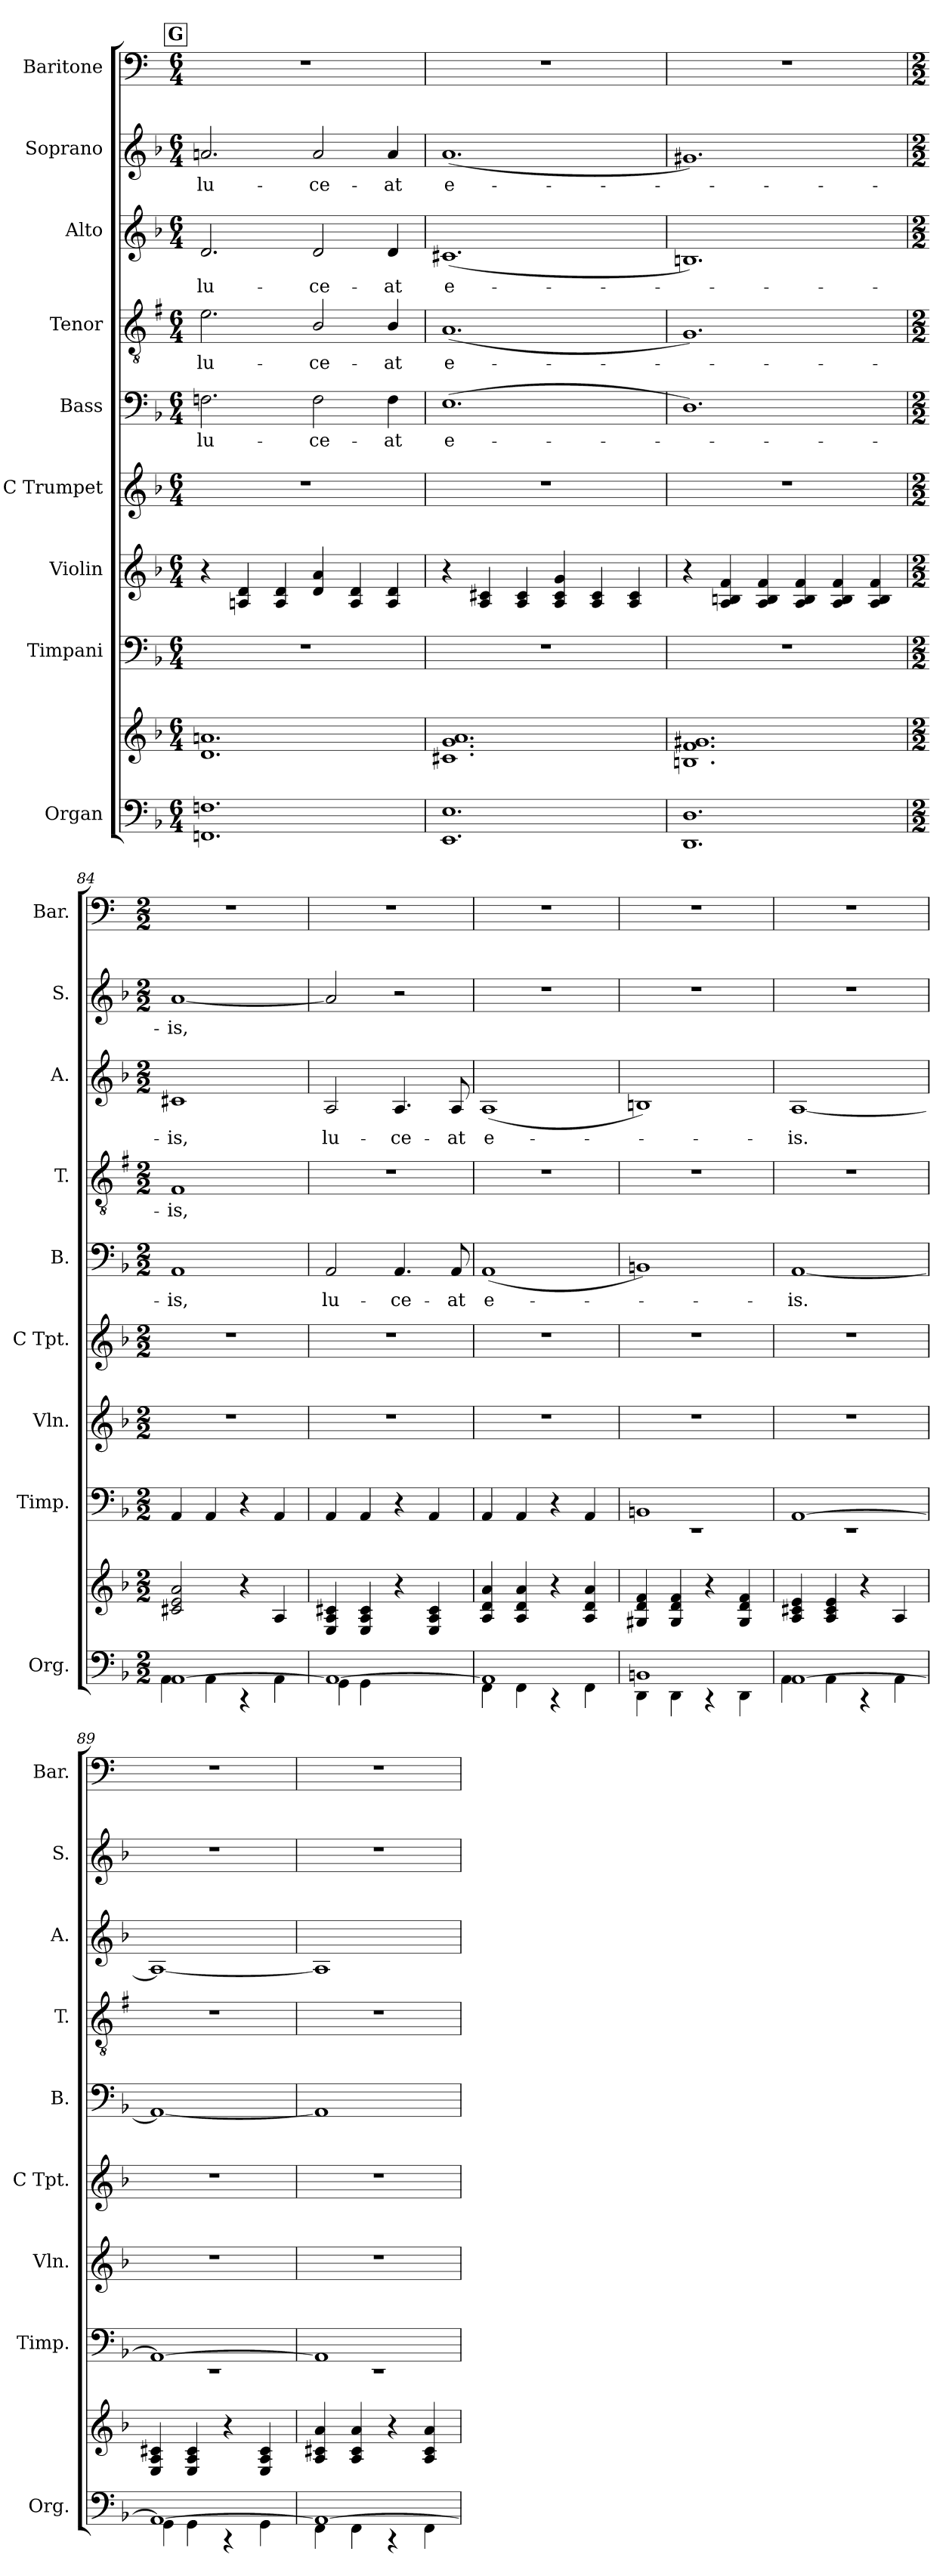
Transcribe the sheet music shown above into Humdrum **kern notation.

**kern	**kern	**kern	**kern	**kern	**kern	**text	**kern	**text	**kern	**text	**kern	**text	**kern
*part9	*part9	*part8	*part7	*part6	*part5	*part5	*part4	*part4	*part3	*part3	*part2	*part2	*part1
*staff10	*staff9	*staff8	*staff7	*staff6	*staff5	*staff5	*staff4	*staff4	*staff3	*staff3	*staff2	*staff2	*staff1
*I"Organ	*	*I"Timpani	*I"Violin	*I"C Trumpet	*I"Bass	*	*I"Tenor	*	*I"Alto	*	*I"Soprano	*	*I"Baritone
*I'Org.	*	*I'Timp.	*I'Vln.	*I'C Tpt.	*I'B.	*	*I'T.	*	*I'A.	*	*I'S.	*	*I'Bar.
*clefF4	*clefG2	*clefF4	*clefG2	*clefG2	*clefF4	*	*clefGv2	*	*clefG2	*	*clefG2	*	*clefF4
*	*	*	*	*	*	*	*ITrd1c2	*	*	*	*	*	*ITrd4c7
*k[b-]	*k[b-]	*k[b-]	*k[b-]	*k[b-]	*k[b-]	*	*k[b-]	*	*k[b-]	*	*k[b-]	*	*k[b-]
*F:	*F:	*F:	*F:	*F:	*F:	*	*F:	*	*F:	*	*F:	*	*F:
*M6/4	*M6/4	*M6/4	*M6/4	*M6/4	*M6/4	*	*M6/4	*	*M6/4	*	*M6/4	*	*M6/4
!!LO:REH:place=s1:a:B:fs=14:t=G
=81	=81	=81	=81	=81	=81	=81	=81	=81	=81	=81	=81	=81	=81
!	!	!	!	!	!	!LO:LY:b:color=#7F7F7F	!	!LO:LY:b:color=#0000FF	!	!LO:LY:b:color=#108001	!	!LO:LY:b:color=#FC0107	!
1.FFn 1.Fn	1.d 1.an	1.r	4r	1.r	2.Fni\	lu-	2.dj\	lu-	2.dZ/	lu-	2.anV/	lu-	1.r
.	.	.	4An/ 4d/	.	.	.	.	.	.	.	.	.	.
.	.	.	4A/ 4d/	.	.	.	.	.	.	.	.	.	.
!	!	!	!	!	!	!LO:LY:b:color=#7F7F7F	!	!LO:LY:b:color=#0000FF	!	!LO:LY:b:color=#108001	!	!LO:LY:b:color=#FC0107	!
.	.	.	4d/ 4a/	.	2Fi\	-ce-	2Aj/	-ce-	2dZ/	-ce-	2aV/	-ce-	.
.	.	.	4A/ 4d/	.	.	.	.	.	.	.	.	.	.
!	!	!	!	!	!	!LO:LY:b:color=#7F7F7F	!	!LO:LY:b:color=#0000FF	!	!LO:LY:b:color=#108001	!	!LO:LY:b:color=#FC0107	!
.	.	.	4A/ 4d/	.	4Fi\	-at	4Aj/	-at	4dZ/	-at	4aV/	-at	.
=82	=82	=82	=82	=82	=82	=82	=82	=82	=82	=82	=82	=82	=82
!	!	!	!	!	!	!LO:LY:b:color=#7F7F7F	!	!LO:LY:b:color=#0000FF	!	!LO:LY:b:color=#108001	!	!LO:LY:b:color=#FC0107	!
1.EE 1.E	1.c#X 1.g 1.a	1.r	4r	1.r	(>1.Ei	-e-	(>1.Gj	-e-	(>1.c#XZ	e-	(>1.aV	e-	1.r
.	.	.	4A/ 4c#X/	.	.	.	.	.	.	.	.	.	.
.	.	.	4A/ 4c#/	.	.	.	.	.	.	.	.	.	.
.	.	.	4A/ 4c#/ 4g/	.	.	.	.	.	.	.	.	.	.
.	.	.	4A/ 4c#/	.	.	.	.	.	.	.	.	.	.
.	.	.	4A/ 4c#/	.	.	.	.	.	.	.	.	.	.
=83	=83	=83	=83	=83	=83	=83	=83	=83	=83	=83	=83	=83	=83
1.DD 1.D	1.Bn 1.f 1.g#X	1.r	4r	1.r	1.Di)	.	1.Fj)	.	1.BnZ)	.	1.g#XV)	.	1.r
.	.	.	4A/ 4Bn/ 4f/	.	.	.	.	.	.	.	.	.	.
.	.	.	4A/ 4B/ 4f/	.	.	.	.	.	.	.	.	.	.
.	.	.	4A/ 4B/ 4f/	.	.	.	.	.	.	.	.	.	.
.	.	.	4A/ 4B/ 4f/	.	.	.	.	.	.	.	.	.	.
.	.	.	4A/ 4B/ 4f/	.	.	.	.	.	.	.	.	.	.
!!LO:PB:g=z
=84	=84	=84	=84	=84	=84	=84	=84	=84	=84	=84	=84	=84	=84
!!LO:REH:place=s1:a:B:fs=14:t=H
*M2/2	*M2/2	*M2/2	*M2/2	*M2/2	*M2/2	*	*M2/2	*	*M2/2	*	*M2/2	*	*M2/2
*	*	*	*	*	*	*	*	*	*	*	*	*	*MM120
*^	*	*	*	*	*	*	*	*	*	*	*	*	*
!	!	!	!	!	!	!	!LO:LY:b:color=#7F7F7F	!	!LO:LY:b:color=#0000FF	!	!LO:LY:b:color=#108001	!	!LO:LY:b:color=#FC0107	!
[1AA	4AA\	2c#X/ 2e/ 2a/	4AA/	1r	1r	1AAi	-is,	1Ej	-is,	1c#XZ	-is,	[1aV	is,	1r
.	4AA\	.	4AA/	.	.	.	.	.	.	.	.	.	.	.
.	4r	4r	4r	.	.	.	.	.	.	.	.	.	.	.
.	4AA\	4A/	4AA/	.	.	.	.	.	.	.	.	.	.	.
=85	=85	=85	=85	=85	=85	=85	=85	=85	=85	=85	=85	=85	=85	=85
!	!	!	!	!	!	!	!LO:LY:b:color=#7F7F7F	!	!	!	!LO:LY:b:color=#108001	!	!	!
1AA_	4GG\	4E/ 4A/ 4c#X/	4AA/	1r	1r	2AAi/	lu-	1r	.	2AZ/	lu-	2aV/]	.	1r
.	4GG\	4E/ 4A/ 4c#/	4AA/	.	.	.	.	.	.	.	.	.	.	.
!	!	!	!	!	!	!	!LO:LY:b:color=#7F7F7F	!	!	!	!LO:LY:b:color=#108001	!	!	!
.	2ryy	4r	4r	.	.	4.AAi/	-ce-	.	.	4.AZ/	-ce-	2r	.	.
.	.	4E/ 4A/ 4c#/	4AA/	.	.	.	.	.	.	.	.	.	.	.
!	!	!	!	!	!	!	!LO:LY:b:color=#7F7F7F	!	!	!	!LO:LY:b:color=#108001	!	!	!
.	.	.	.	.	.	8AAi/	-at	.	.	8AZ/	-at	.	.	.
=86	=86	=86	=86	=86	=86	=86	=86	=86	=86	=86	=86	=86	=86	=86
!	!	!	!	!	!	!	!LO:LY:b:color=#7F7F7F	!	!	!	!LO:LY:b:color=#108001	!	!	!
1AA]	4FF\	4A/ 4d/ 4a/	4AA/	1r	1r	(>1AAi	e-	1r	.	(>1AZ	e-	1r	.	1r
.	4FF\	4A/ 4d/ 4a/	4AA/	.	.	.	.	.	.	.	.	.	.	.
.	4r	4r	4r	.	.	.	.	.	.	.	.	.	.	.
.	4FF\	4A/ 4d/ 4a/	4AA/	.	.	.	.	.	.	.	.	.	.	.
=87	=87	=87	=87	=87	=87	=87	=87	=87	=87	=87	=87	=87	=87	=87
*	*	*	*^	*	*	*	*	*	*	*	*	*	*	*
1BBn	4DD\	4G#X/ 4d/ 4f/	1BBn	1r	1r	1r	1BBni)	.	1r	.	1BnZ)	.	1r	.	1r
.	4DD\	4G#/ 4d/ 4f/	.	.	.	.	.	.	.	.	.	.	.	.	.
.	4r	4r	.	.	.	.	.	.	.	.	.	.	.	.	.
.	4DD\	4G#/ 4d/ 4f/	.	.	.	.	.	.	.	.	.	.	.	.	.
=88	=88	=88	=88	=88	=88	=88	=88	=88	=88	=88	=88	=88	=88	=88	=88
!	!	!	!	!	!	!	!	!LO:LY:b:color=#7F7F7F	!	!	!	!LO:LY:b:color=#108001	!	!	!
[1AA	4AA\	4A/ 4c#X/ 4e/	[1AA	1r	1r	1r	[1AAi	-is.	1r	.	[1AZ	-is.	1r	.	1r
.	4AA\	4A/ 4c#/ 4e/	.	.	.	.	.	.	.	.	.	.	.	.	.
.	4r	4r	.	.	.	.	.	.	.	.	.	.	.	.	.
.	4AA\	4A/	.	.	.	.	.	.	.	.	.	.	.	.	.
=89	=89	=89	=89	=89	=89	=89	=89	=89	=89	=89	=89	=89	=89	=89	=89
1AA_	4GG\	4E/ 4A/ 4c#X/	1AA_	1r	1r	1r	1AAi_	.	1r	.	1AZ_	.	1r	.	1r
.	4GG\	4E/ 4A/ 4c#/	.	.	.	.	.	.	.	.	.	.	.	.	.
.	4r	4r	.	.	.	.	.	.	.	.	.	.	.	.	.
.	4GG\	4E/ 4A/ 4c#/	.	.	.	.	.	.	.	.	.	.	.	.	.
!!LO:PB:g=z
=90	=90	=90	=90	=90	=90	=90	=90	=90	=90	=90	=90	=90	=90	=90	=90
1AA_	4FF\	4A/ 4c#X/ 4a/	1AA]	1r	1r	1r	1AAi]	.	1r	.	1AZ]	.	1r	.	1r
.	4FF\	4A/ 4c#/ 4a/	.	.	.	.	.	.	.	.	.	.	.	.	.
.	4r	4r	.	.	.	.	.	.	.	.	.	.	.	.	.
.	4FF\	4A/ 4c#/ 4a/	.	.	.	.	.	.	.	.	.	.	.	.	.
*v	*v	*	*v	*v	*	*	*	*	*	*	*	*	*	*	*
=	=	=	=	=	=	=	=	=	=	=	=	=	=
*-	*-	*-	*-	*-	*-	*-	*-	*-	*-	*-	*-	*-	*-
